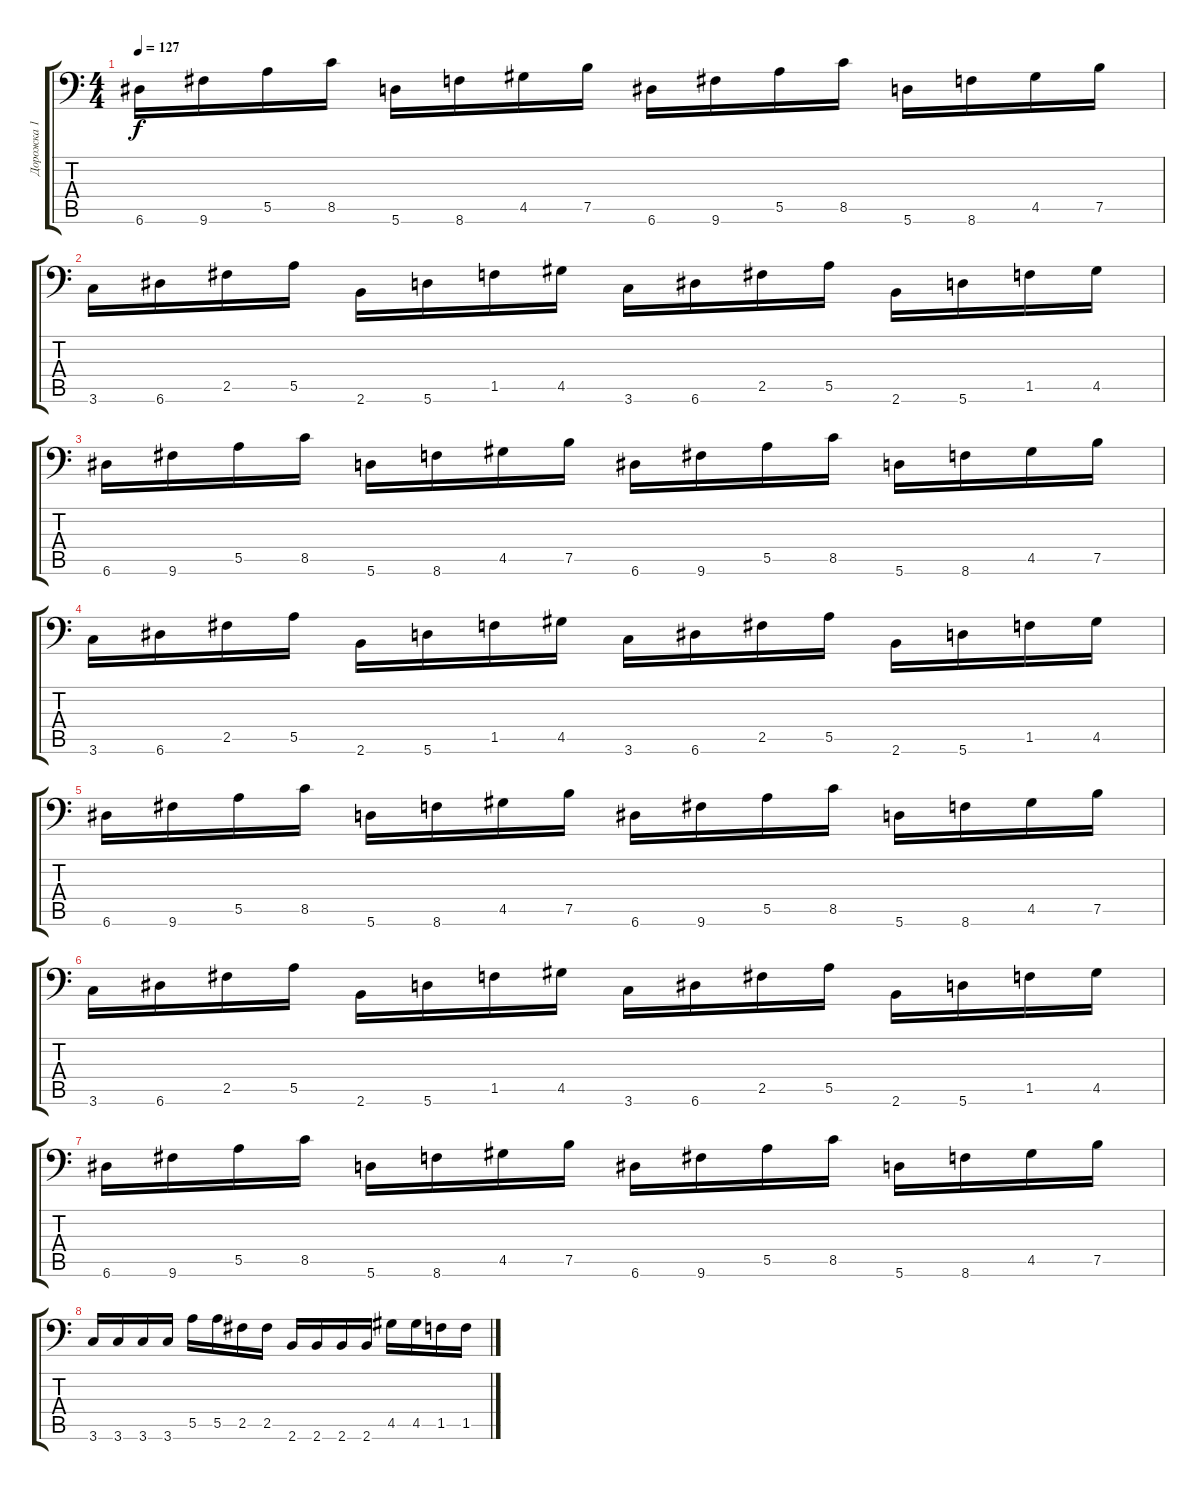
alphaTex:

\track ("Дорожка 1" "Дорожка 1") {instrument distortionguitar}
\staff {score tabs}
\tuning (B3 Gb3 D3 A2 E2 A1) {hide}
\ts (4 4)
\tempo 127
\clef f4
\ks c
6.6.16{dy f} 9.6.16 5.5.16 8.5.16 5.6.16 8.6.16 4.5.16 7.5.16 6.6.16 9.6.16 5.5.16 8.5.16 5.6.16 8.6.16 4.5.16 7.5.16 |
3.6.16 6.6.16 2.5.16 5.5.16 2.6.16 5.6.16 1.5.16 4.5.16 3.6.16 6.6.16 2.5.16 5.5.16 2.6.16 5.6.16 1.5.16 4.5.16 |
6.6.16 9.6.16 5.5.16 8.5.16 5.6.16 8.6.16 4.5.16 7.5.16 6.6.16 9.6.16 5.5.16 8.5.16 5.6.16 8.6.16 4.5.16 7.5.16 |
3.6.16 6.6.16 2.5.16 5.5.16 2.6.16 5.6.16 1.5.16 4.5.16 3.6.16 6.6.16 2.5.16 5.5.16 2.6.16 5.6.16 1.5.16 4.5.16 |
6.6.16 9.6.16 5.5.16 8.5.16 5.6.16 8.6.16 4.5.16 7.5.16 6.6.16 9.6.16 5.5.16 8.5.16 5.6.16 8.6.16 4.5.16 7.5.16 |
3.6.16 6.6.16 2.5.16 5.5.16 2.6.16 5.6.16 1.5.16 4.5.16 3.6.16 6.6.16 2.5.16 5.5.16 2.6.16 5.6.16 1.5.16 4.5.16 |
6.6.16 9.6.16 5.5.16 8.5.16 5.6.16 8.6.16 4.5.16 7.5.16 6.6.16 9.6.16 5.5.16 8.5.16 5.6.16 8.6.16 4.5.16 7.5.16 |
3.6.16 3.6.16 3.6.16 3.6.16 5.5.16 5.5.16 2.5.16 2.5.16 2.6.16 2.6.16 2.6.16 2.6.16 4.5.16 4.5.16 1.5.16 1.5.16
